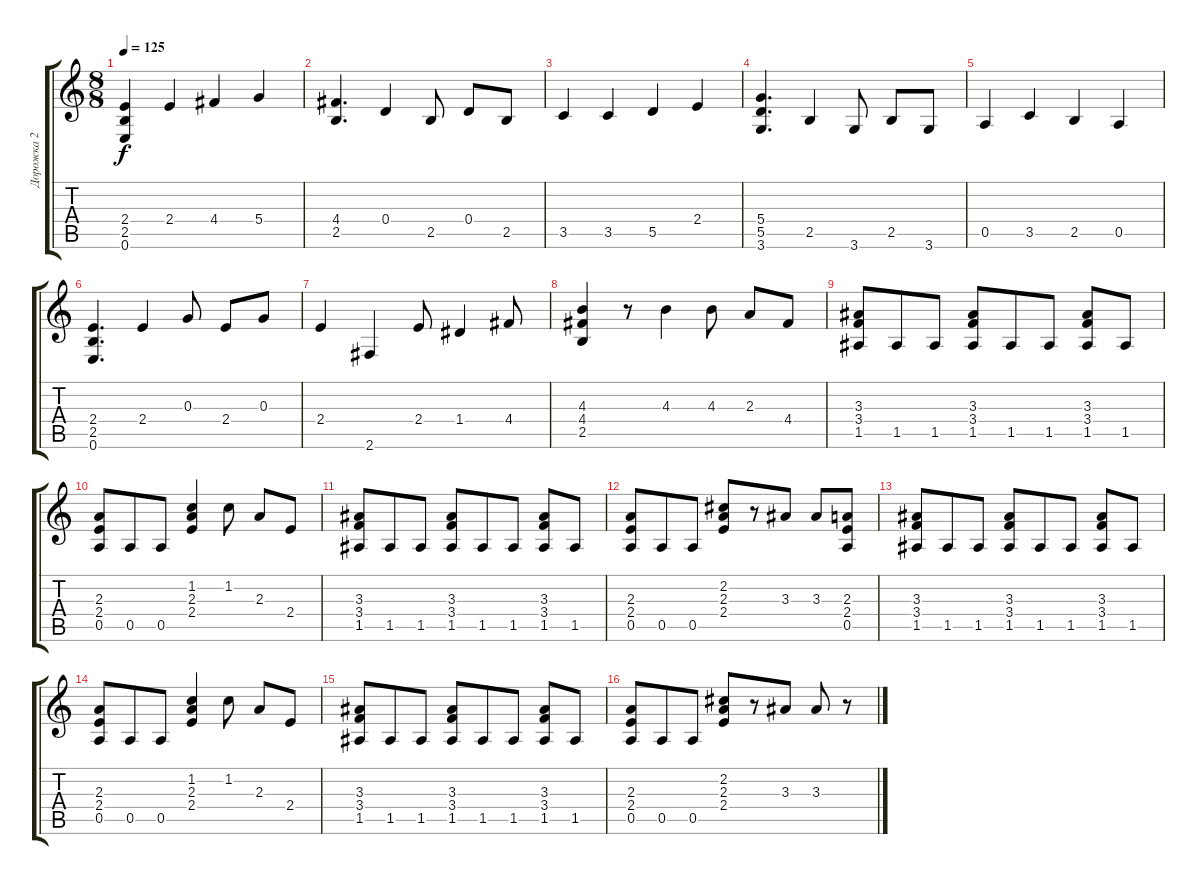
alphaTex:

\track ("Дорожка 2" "Дорожка 2") {instrument acousticguitarnylon}
\staff {score tabs}
\tuning (E4 B3 G3 D3 A2 E2) {hide}
\ts (8 8)
\tempo 125
\clef g2
\ks c
(2.4 2.5 0.6).4{dy f} 2.4.4 4.4.4 5.4.4 |
(4.4 2.5).4{d} 0.4.4 2.5.8 0.4.8 2.5.8 |
3.5.4 3.5.4 5.5.4 2.4.4 |
(5.4 5.5 3.6).4{d} 2.5.4 3.6.8 2.5.8 3.6.8 |
0.5.4 3.5.4 2.5.4 0.5.4 |
(2.4 2.5 0.6).4{d} 2.4.4 0.3.8 2.4.8 0.3.8 |
2.4.4 2.6.4 2.4.8 1.4.4 4.4.8 |
(4.3 4.4 2.5).4 r.8 4.3.4 4.3.8 2.3.8 4.4.8 |
(3.3 3.4 1.5).8 1.5.8 1.5.8 (3.3 3.4 1.5).8 1.5.8 1.5.8 (3.3 3.4 1.5).8 1.5.8 |
(2.3 2.4 0.5).8 0.5.8 0.5.8 (1.2 2.3 2.4).4 1.2.8 2.3.8 2.4.8 |
(3.3 3.4 1.5).8 1.5.8 1.5.8 (3.3 3.4 1.5).8 1.5.8 1.5.8 (3.3 3.4 1.5).8 1.5.8 |
(2.3 2.4 0.5).8 0.5.8 0.5.8 (2.2 2.3 2.4).8 r.8 3.3.8 3.3.8 (2.3 2.4 0.5).8 |
(3.3 3.4 1.5).8 1.5.8 1.5.8 (3.3 3.4 1.5).8 1.5.8 1.5.8 (3.3 3.4 1.5).8 1.5.8 |
(2.3 2.4 0.5).8 0.5.8 0.5.8 (1.2 2.3 2.4).4 1.2.8 2.3.8 2.4.8 |
(3.3 3.4 1.5).8 1.5.8 1.5.8 (3.3 3.4 1.5).8 1.5.8 1.5.8 (3.3 3.4 1.5).8 1.5.8 |
(2.3 2.4 0.5).8 0.5.8 0.5.8 (2.2 2.3 2.4).8 r.8 3.3.8 3.3.8 r.8
